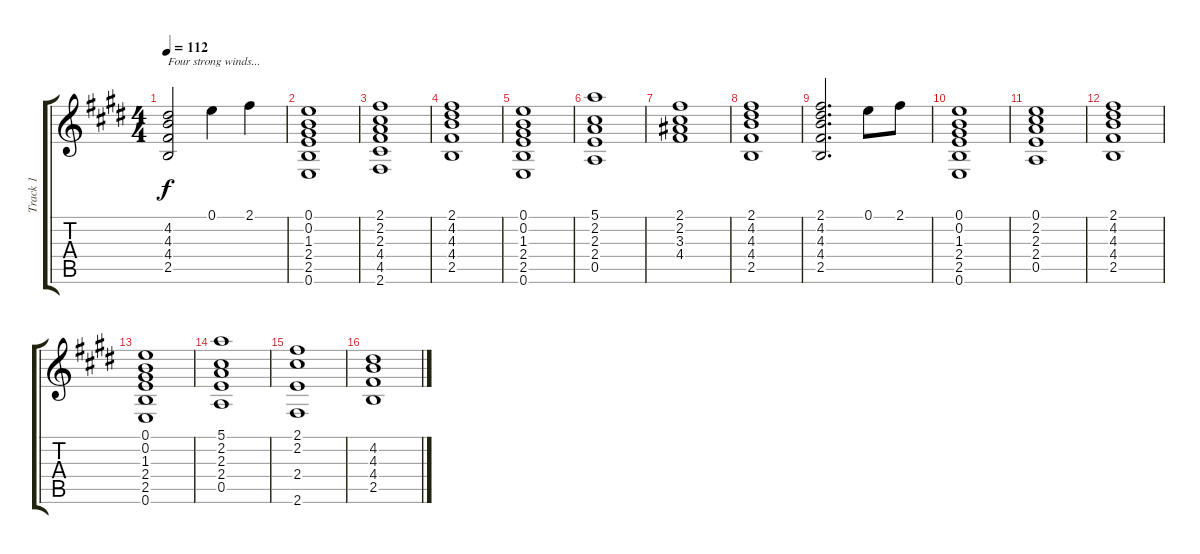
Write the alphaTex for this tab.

\track ("Track 1" "Track 1") {instrument acousticguitarsteel}
\staff {score tabs}
\tuning (E4 B3 G3 D3 A2 E2) {hide}
\ts (4 4)
\tempo 112
\clef g2
\ks e
(4.2 4.3 4.4 2.5).2{txt "Four strong winds..." dy f} 0.1.4 2.1.4 |
(0.1 0.2 1.3 2.4 2.5 0.6).1{volume 10} |
(2.1 2.2 2.3 4.4 4.5 2.6).1 |
(2.1 4.2 4.3 4.4 2.5).1 |
(0.1 0.2 1.3 2.4 2.5 0.6).1 |
(5.1 2.2 2.3 2.4 0.5).1 |
(2.1 2.2 3.3 4.4).1 |
(2.1 4.2 4.3 4.4 2.5).1 |
(2.1 4.2 4.3 4.4 2.5).2{d} 0.1.8 2.1.8 |
(0.1 0.2 1.3 2.4 2.5 0.6).1 |
(0.1 2.2 2.3 2.4 0.5).1 |
(2.1 4.2 4.3 4.4 2.5).1 |
(0.1 0.2 1.3 2.4 2.5 0.6).1 |
(5.1 2.2 2.3 2.4 0.5).1 |
(2.1 2.2 2.4 2.6).1 |
(4.2 4.3 4.4 2.5).1
